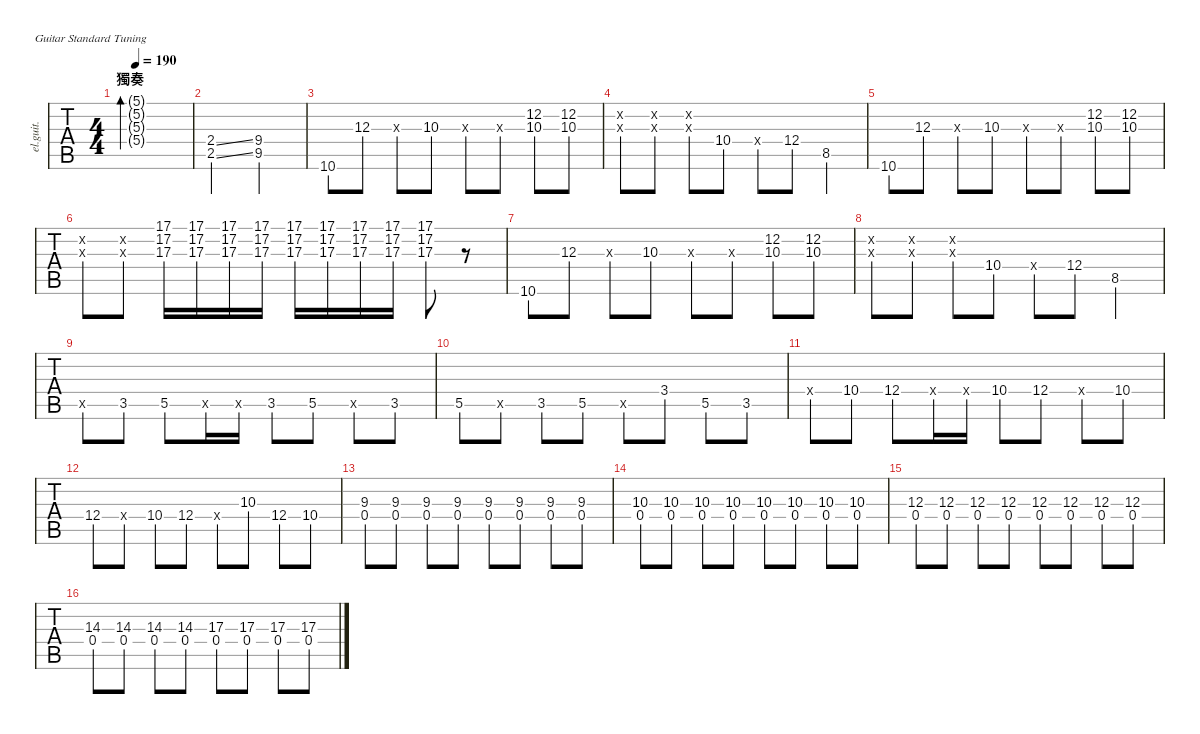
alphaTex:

\defaultSystemsLayout 4
\hideDynamics
\bracketExtendMode nobrackets
\track ("後藤ひとり" "el.guit.") {solo instrument electricguitarclean}
\staff {tabs}
\tuning (E4 B3 G3 D3 A2 E2)
\ts (4 4)
\section ("" "獨奏")
\tempo 190
\clef g2
\ks c
(5.1{g} 5.2{g} 5.3{g} 5.4{g}).1{bd 120 dy mf instrument electricguitarclean beam Down} |
(2.4{ss} 2.5{ss}).2{beam Up} (9.4 9.5{acc #}).2{beam Up} |
10.6.8{beam Down} 12.3.8{beam Down} 0.3{x}.8{beam Down} 10.3.8{beam Down} 0.3{x}.8{beam Up} 0.3{x}.8{beam Up} (12.2 10.3).8{beam Down} (12.2 10.3).8{beam Down} |
(0.3{x} 0.2{x}).8{beam Up} (0.2{x} 0.3{x}).8{beam Up} (0.3{x} 0.2{x}).8{beam Up} 10.4.8{beam Up} 0.4{x}.8{beam Up} 12.4.8{beam Up} 8.5.4{beam Up} |
10.6.8{beam Down} 12.3.8{beam Down} 0.3{x}.8{beam Down} 10.3.8{beam Down} 0.3{x}.8{beam Up} 0.3{x}.8{beam Up} (12.2 10.3).8{beam Down} (12.2 10.3).8{beam Down} |
(0.2{x} 0.3{x}).8{beam Up} (0.2{x} 0.3{x}).8{beam Up} (17.3 17.2 17.1).16{beam Down} (17.3 17.2 17.1).16{beam Down} (17.3 17.2 17.1).16{beam Down} (17.3 17.2 17.1).16{beam Down} (17.3 17.2 17.1).16{beam Down} (17.3 17.2 17.1).16{beam Down} (17.3 17.2 17.1).16{beam Down} (17.3 17.2 17.1).16{beam Down} (17.3 17.2 17.1).8{beam Down} r.8{beam Down} |
10.6.8{beam Down} 12.3.8{beam Down} 0.3{x}.8{beam Down} 10.3.8{beam Down} 0.3{x}.8{beam Up} 0.3{x}.8{beam Up} (12.2 10.3).8{beam Down} (12.2 10.3).8{beam Down} |
(0.3{x} 0.2{x}).8{beam Up} (0.2{x} 0.3{x}).8{beam Up} (0.3{x} 0.2{x}).8{beam Up} 10.4.8{beam Up} 0.4{x}.8{beam Up} 12.4.8{beam Up} 8.5.4{beam Up} |
0.5{x}.8{beam Up} 3.5.8{beam Up} 5.5.8{beam Up} 0.5{x}.16{beam Up} 0.5{x}.16{beam Up} 3.5.8{beam Up} 5.5.8{beam Up} 0.5{x}.8{beam Up} 3.5.8{beam Up} |
5.5.8{beam Up} 0.5{x}.8{beam Up} 3.5.8{beam Up} 5.5.8{beam Up} 0.5{x}.8{beam Up} 3.4.8{beam Up} 5.5.8{beam Up} 3.5.8{beam Up} |
0.4{x}.8{beam Up} 10.4.8{beam Up} 12.4.8{beam Up} 0.4{x}.16{beam Up} 0.4{x}.16{beam Up} 10.4.8{beam Down} 12.4.8{beam Down} 0.4{x}.8{beam Up} 10.4.8{beam Up} |
12.4.8{beam Up} 0.4{x}.8{beam Up} 10.4.8{beam Down} 12.4.8{beam Down} 0.4{x}.8{beam Up} 10.3.8{beam Up} 12.4.8{beam Down} 10.4.8{beam Down} |
(0.4 9.3).8{beam Up} (0.4 9.3).8{beam Up} (0.4 9.3).8{beam Up} (0.4 9.3).8{beam Up} (0.4 9.3).8{beam Up} (0.4 9.3).8{beam Up} (0.4 9.3).8{beam Up} (0.4 9.3).8{beam Up} |
(10.3 0.4).8{beam Up} (10.3 0.4).8{beam Up} (10.3 0.4).8{beam Up} (10.3 0.4).8{beam Up} (10.3 0.4).8{beam Up} (10.3 0.4).8{beam Up} (10.3 0.4).8{beam Up} (10.3 0.4).8{beam Up} |
(12.3 0.4).8{beam Down} (12.3 0.4).8{beam Down} (12.3 0.4).8{beam Down} (12.3 0.4).8{beam Down} (12.3 0.4).8{beam Down} (12.3 0.4).8{beam Down} (12.3 0.4).8{beam Down} (12.3 0.4).8{beam Down} |
(14.3 0.4).8{beam Down} (14.3 0.4).8{beam Down} (14.3 0.4).8{beam Down} (14.3 0.4).8{beam Down} (17.3 0.4).8{beam Down} (17.3 0.4).8{beam Down} (17.3 0.4).8{beam Down} (17.3 0.4).8{beam Down}
